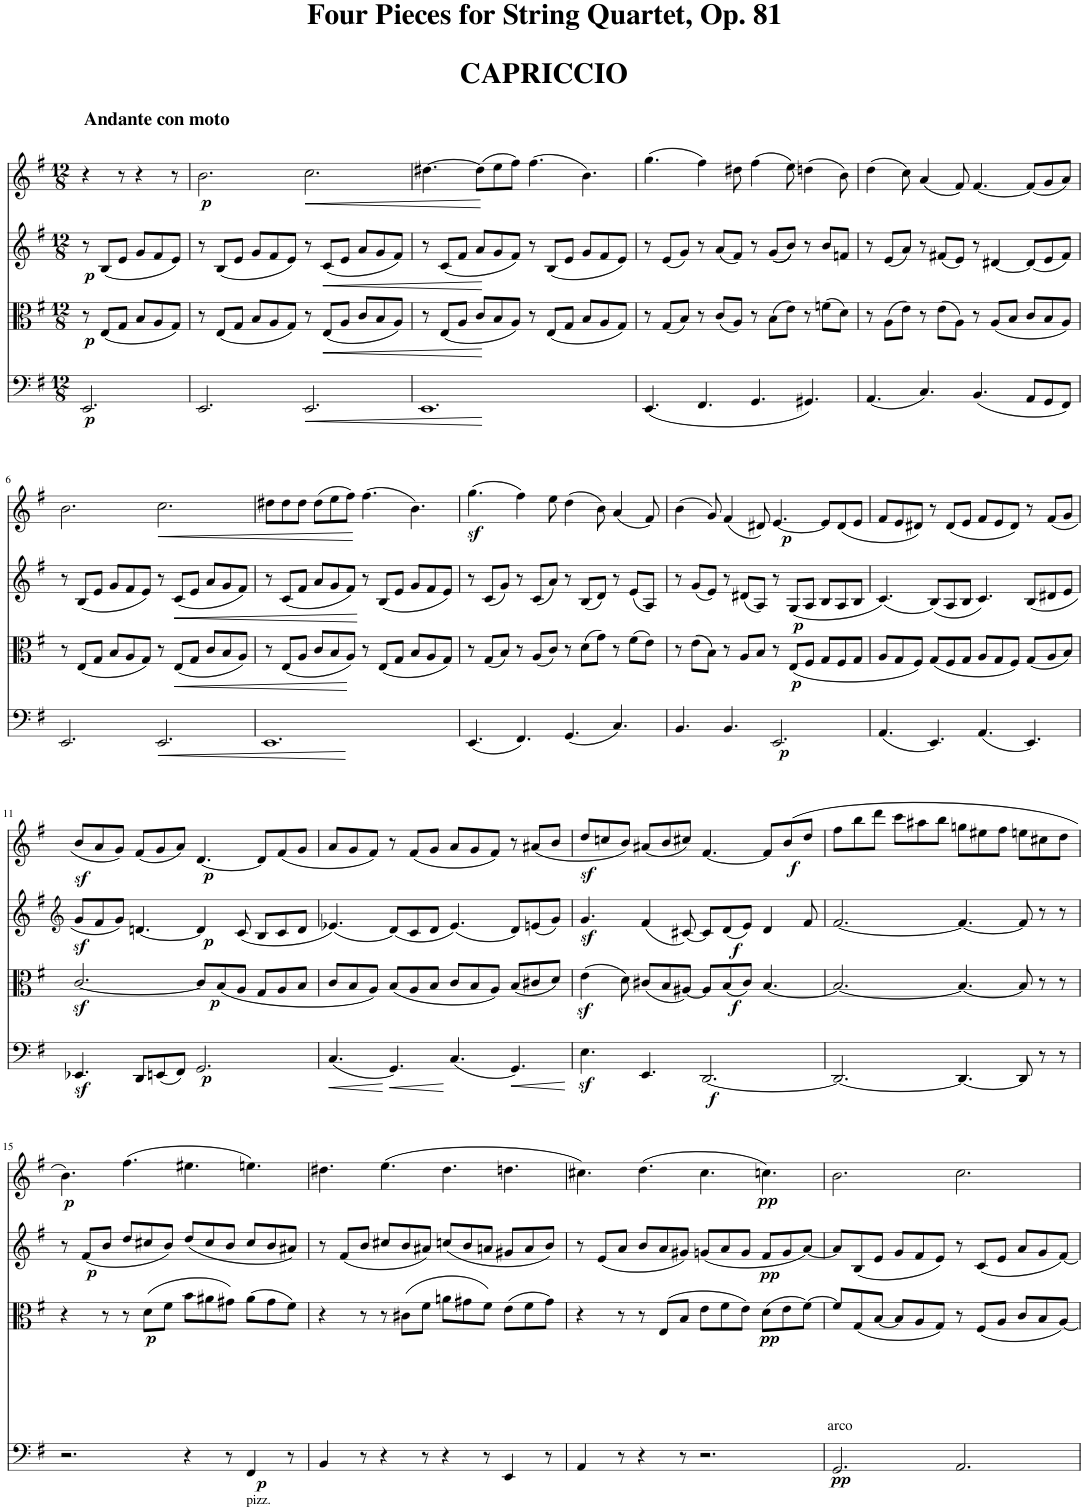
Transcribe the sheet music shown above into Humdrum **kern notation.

**kern	**dynam	**kern	**text	**dynam	**kern	**dynam	**kern	**dynam
*part4	*part4	*part3	*part3	*part3	*part2	*part2	*part1	*part1
*staff4	*staff4	*staff3	*staff3	*staff3	*staff2	*staff2	*staff1	*staff1
*I"Piano	*	*I"Piano	*	*	*I"Piano	*	*I"Piano	*
*I'Pno	*	*I'Pno	*	*	*I'Pno	*	*I'Pno	*
*clefF4	*	*clefC3	*	*	*clefG2	*	*clefG2	*
*k[f#]	*	*k[f#]	*	*	*k[f#]	*	*k[f#]	*
*M12/8	*	*M12/8	*	*	*M12/8	*	*M12/8	*
=1	=1	=1	=1	=1	=1	=1	=1	=1
!	!	!	!	!	!	!	!LO:TX:a:B:t=Andante con moto	!
!	!LO:DY:b	!	!	!LO:DY:b	!	!LO:DY:b	!	!
2.EE/	p	8r	.	p	8r	p	4r	.
.	.	(8E/L	.	.	(8B/L	.	.	.
.	.	8G/J	.	.	8e/J	.	8r	.
.	.	8B/L	.	.	8g/L	.	4r	.
.	.	8A/	.	.	8f#/	.	.	.
.	.	8G/J)	.	.	8e/J)	.	8r	.
=2	=2	=2	=2	=2	=2	=2	=2	=2
!	!	!	!	!	!	!	!	!LO:DY:b
2.EE/	.	8r	.	.	8r	.	2.b\	p
.	.	(8E/L	.	.	(8B/L	.	.	.
.	.	8G/J	.	.	8e/J	.	.	.
.	.	8B/L	.	.	8g/L	.	.	.
.	.	8A/	.	.	8f#/	.	.	.
.	.	8G/J)	.	.	8e/J)	.	.	.
!	!LO:HP:b	!	!	!	!	!	!	!LO:HP:b
2.EE/	<	8r	.	.	8r	.	2.cc\	<
!	!	!	!	!LO:HP:b	!	!LO:HP:b	!	!
.	.	(8E/L	.	<	(8c/L	<	.	.
.	.	8A/J	.	.	8e/J	.	.	.
.	.	8c/L	.	.	8a/L	.	.	.
.	.	8B/	.	.	8g/	.	.	.
.	.	8A/J)	.	.	8f#/J)	.	.	.
.	[	.	.	[	.	[	.	[
=3	=3	=3	=3	=3	=3	=3	=3	=3
1.EE	.	8r	.	.	8r	.	[4.dd#X\	.
.	.	(8E/L	.	.	(8c/L	.	.	.
.	.	8A/J	.	.	8f#/J	.	.	.
.	.	8c/L	.	.	8a/L	.	(8dd#\L]	.
.	.	8B/	.	.	8g/	.	8ee\	.
.	.	8A/J)	.	.	8f#/J)	.	8ff#\J)	.
.	.	8r	.	.	8r	.	(4.ff#\	.
.	.	(8E/L	.	.	(8B/L	.	.	.
.	.	8G/J	.	.	8e/J	.	.	.
.	.	8B/L	.	.	8g/L	.	4.b\)	.
.	.	8A/	.	.	8f#/	.	.	.
.	.	8G/J)	.	.	8e/J)	.	.	.
=4	=4	=4	=4	=4	=4	=4	=4	=4
(4.EE/	.	8r	.	.	8r	.	(4.gg\	.
.	.	(8G/L	.	.	(8e/L	.	.	.
.	.	8B/J)	.	.	8g/J)	.	.	.
4.FF#/	.	8r	.	.	8r	.	4ff#\)	.
.	.	(8c/L	.	.	(8a/L	.	.	.
.	.	8A/J)	.	.	8f#/J)	.	8dd#X\	.
4.GG/	.	8r	.	.	8r	.	(4ff#\	.
.	.	(8B\L	.	.	((8g/L	.	.	.
.	.	8e\J)	.	.	8b/J))	.	8ee\)	.
4.GG#X/)	.	8r	.	.	8r	.	(4ddn\	.
.	.	(8fn\L	.	.	8b/L	.	.	.
.	.	8d\J)	.	.	8fn/J	.	8b\)	.
=5	=5	=5	=5	=5	=5	=5	=5	=5
(4.AA/	.	8r	.	.	8r	.	(4dd\	.
.	.	(8A\L	.	.	(8e/L	.	.	.
.	.	8e\J)	.	.	8a/J)	.	8cc\)	.
4.C/)	.	8r	.	.	8r	.	(4a/	.
.	.	(8e\L	.	.	(8f#X/L	.	.	.
.	.	8A\J)	.	.	8e/J)	.	8f#/)	.
(4.BB/	.	8r	.	.	8r	.	[4.f#/	.
.	.	(8A/L	.	.	[4d#X/	.	.	.
.	.	8B/J	.	.	.	.	.	.
8AA/L	.	8c/L	.	.	(8d#/L]	.	(8f#/L]	.
8GG/	.	8B/	.	.	8e/	.	8g/	.
8FF#/J)	.	8A/J)	.	.	8f#/J)	.	8a/J)	.
!!LO:LB:g=z
=6	=6	=6	=6	=6	=6	=6	=6	=6
2.EE/	.	8r	.	.	8r	.	2.b\	.
.	.	(8E/L	.	.	(8B/L	.	.	.
.	.	8G/J	.	.	8e/J	.	.	.
.	.	8B/L	.	.	8g/L	.	.	.
.	.	8A/	.	.	8f#/	.	.	.
.	.	8G/J)	.	.	8e/J)	.	.	.
!	!LO:HP:b	!	!	!	!	!	!	!LO:HP:b
2.EE/	<	8r	.	.	8r	.	2.cc\	<
!	!	!	!	!LO:HP:b	!	!LO:HP:b	!	!
.	.	(8E/L	.	<	(8c/L	<	.	.
.	.	8G/J	.	.	8e/J	.	.	.
.	.	8c/L	.	.	8a/L	.	.	.
.	.	8B/	.	.	8g/	.	.	.
.	.	8A/J)	.	.	8f#/J)	.	.	.
.	[	.	.	[	.	[	.	[
=7	=7	=7	=7	=7	=7	=7	=7	=7
1.EE	.	8r	.	.	8r	.	8dd#X\L	.
.	.	(8E/L	.	.	(8c/L	.	8dd#\	.
.	.	8A/J	.	.	8f#/J	.	8dd#\J	.
.	.	8c/L	.	.	8a/L	.	(8dd#\L	.
.	.	8B/	.	.	8g/	.	8ee\	.
.	.	8A/J)	.	.	8f#/J)	.	8ff#\J)	.
.	.	8r	.	.	8r	.	(4.ff#\	.
.	.	(8E/L	.	.	(8B/L	.	.	.
.	.	8G/J	.	.	8e/J	.	.	.
.	.	8B/L	.	.	8g/L	.	4.b\)	.
.	.	8A/	.	.	8f#/	.	.	.
.	.	8G/J)	.	.	8e/J)	.	.	.
=8	=8	=8	=8	=8	=8	=8	=8	=8
(4.EE/	.	8r	.	.	8r	.	(4.ggz<\	.
.	.	(8G/L	.	.	(8c/L	.	.	.
.	.	8B/J)	.	.	8g/J)	.	.	.
4.FF#/)	.	8r	.	.	8r	.	4ff#\)	.
.	.	(8A/L	.	.	(8c/L	.	.	.
.	.	8c/J)	.	.	8a/J)	.	8ee\	.
(4.GG/	.	8r	.	.	8r	.	(4dd\	.
.	.	(8d\L	.	.	(8B/L	.	.	.
.	.	8g\J)	.	.	8d/J)	.	8b\)	.
4.C/)	.	8r	.	.	8r	.	(4a/	.
.	.	(8f#\L	.	.	(8e/L	.	.	.
.	.	8e\J)	.	.	8A/J)	.	8f#/)	.
=9	=9	=9	=9	=9	=9	=9	=9	=9
4.BB/	.	8r	.	.	8r	.	(4b\	.
.	.	(8e\L	.	.	(8g/L	.	.	.
.	.	8B\J)	.	.	8e/J)	.	8g/)	.
4.BB/	.	8r	.	.	8r	.	(4f#/	.
.	.	8A/L	.	.	(8d#X/L	.	.	.
.	.	8B/J	.	.	8A/J)	.	8d#X/)	.
!	!LO:DY:b	!	!	!	!	!	!	!LO:DY:b
2.EE/	p	8r	.	.	8r	.	[4.e/	p
!	!	!	!	!LO:DY:b	!	!LO:DY:b	!	!
.	.	(8E/L	.	p	(8G/L	p	.	.
.	.	8F#/J	.	.	8A/J	.	.	.
.	.	8G/L	.	.	8B/L	.	8e/L]	.
.	.	8F#/	.	.	8A/	.	(8d#/	.
.	.	8G/J	.	.	8B/J	.	8e/J	.
=10	=10	=10	=10	=10	=10	=10	=10	=10
(4.AA/	.	8A/L	.	.	(4.c/)	.	8f#/L	.
.	.	8G/	.	.	.	.	8e/	.
.	.	8F#/J)	.	.	.	.	8d#X/J)	.
4.EE/)	.	(8G/L	.	.	(8B/L)	.	8r	.
.	.	8F#/	.	.	8A/	.	(8d#/L	.
.	.	8G/J	.	.	8B/J	.	8e/J	.
(4.AA/	.	8A/L	.	.	4.c/)	.	8f#/L	.
.	.	8G/	.	.	.	.	8e/	.
.	.	8F#/J)	.	.	.	.	8d#/J)	.
4.EE/)	.	(8G/L	.	.	(8B/L	.	8r	.
.	.	8A/	.	.	8d#X/	.	(8f#/L	.
.	.	8B/J)	.	.	8e/J	.	8g/J	.
!!LO:LB:g=z
=11	=11	=11	=11	=11	=11	=11	=11	=11
*	*	*	*	*	*clefG2	*	*	*
4.EE-Xz</	.	[2.cz</	.	.	8gz</L	.	8bz</L	.
.	.	.	.	.	8f#/	.	8a/	.
.	.	.	.	.	8g/J)	.	8g/J)	.
8DD/L	.	.	.	.	[4.dn/	.	(8f#/L	.
(8EEn/	.	.	.	.	.	.	8g/	.
8FF#/J)	.	.	.	.	.	.	8a/J)	.
!	!LO:DY:b	!	!	!	!	!LO:DY:b	!	!LO:DY:b
2.GG/	p	8c/L]	.	.	4d/]	p	[4.d/	p
!	!	!	!	!LO:DY:b	!	!	!	!
.	.	(8B/	.	p	.	.	.	.
.	.	8A/J	.	.	(8c/	.	.	.
.	.	8G/L	.	.	8B/L	.	8d/L]	.
.	.	8A/	.	.	8c/	.	(8f#/	.
.	.	8B/J	.	.	8d/J	.	8g/J	.
=12	=12	=12	=12	=12	=12	=12	=12	=12
!	!LO:HP:b	!	!	!	!	!	!	!
(4.C/	<	8c/L	.	.	(4.e-X/)	.	8a/L	.
.	.	8B/	.	.	.	.	8g/	.
.	.	8A/J)	.	.	.	.	8f#/J)	.
!	!LO:HP:n=1:b	!	!	!	!	!	!	!
4.GG/)	[ <	(8B/L	.	.	(8d/L)	.	8r	.
.	.	8A/	.	.	8c/	.	(8f#/L	.
.	.	8B/J	.	.	8d/J	.	8g/J	.
(4.C/	[	8c/L	.	.	(4.e-/)	.	8a/L	.
.	.	8B/	.	.	.	.	8g/	.
.	.	8A/J)	.	.	.	.	8f#/J)	.
!	!LO:HP:b	!	!	!	!	!	!	!
4.GG/)	<	(8B/L	.	.	8d/L)	.	8r	.
.	.	8c#X/	.	.	(8en/	.	(8a#X/L	.
.	.	8d/J)	.	.	8g/J)	.	8b/J	.
.	[	.	.	.	.	.	.	.
=13	=13	=13	=13	=13	=13	=13	=13	=13
4.Ez<\	.	(4ez<\	.	.	4.gz</	.	8ddz</L	.
.	.	.	.	.	.	.	8ccn/	.
.	.	8d\)	.	.	.	.	8b/J)	.
4.EE/	.	(8c#X/L	.	.	(4f#/	.	(8a#X/L	.
.	.	8B/	.	.	.	.	8b/	.
.	.	[8A#X/J)	.	.	[8c#X/)	.	8cc#X/J)	.
!	!LO:DY:b	!	!	!	!	!	!	!
[2.DD/	f	8A#/L]	.	.	8c#/L]	.	[4.f#/	.
!	!	!	!	!LO:DY:b	!	!LO:DY:b	!	!
.	.	(8B/	.	f	(8d/	f	.	.
.	.	8c#/J)	.	.	8e/J)	.	.	.
.	.	[4.B/	.	.	4d/	.	8f#/L]	.
!	!	!	!	!	!	!	!	!LO:DY:b
.	.	.	.	.	.	.	(8b/	f
.	.	.	.	.	8f#/	.	8dd/J	.
=14	=14	=14	=14	=14	=14	=14	=14	=14
2.DD/_	.	2.B/_	.	.	[2.f#/	.	8ff#\L	.
.	.	.	.	.	.	.	8bb\	.
.	.	.	.	.	.	.	8ddd\J	.
.	.	.	.	.	.	.	8ccc\L	.
.	.	.	.	.	.	.	8aa#X\	.
.	.	.	.	.	.	.	8bb\J	.
4.DD/_	.	4.B/_	.	.	4.f#/_	.	8ggn\L	.
.	.	.	.	.	.	.	8ee#X\	.
.	.	.	.	.	.	.	8ff#\J	.
8DD/]	.	8B/]	.	.	8f#/]	.	8een\L	.
8r	.	8r	.	.	8r	.	8cc#X\	.
8r	.	8r	.	.	8r	.	8dd\J	.
!!LO:LB:g=z
=15	=15	=15	=15	=15	=15	=15	=15	=15
!	!	!	!	!	!	!	!	!LO:DY:b
2.r	.	4r	.	.	8r	.	4.b\)	p
!	!	!	!	!	!	!LO:DY:b	!	!
.	.	.	.	.	(8f#/L	p	.	.
.	.	8r	.	.	8b/J	.	.	.
.	.	8r	.	.	8dd/L	.	(4.ff#\	.
!	!	!	!	!LO:DY:b	!	!	!	!
.	.	(8d\L	.	p	8cc#X/	.	.	.
.	.	8f#\J	.	.	8b/J)	.	.	.
4r	.	8b\L	.	.	(8dd/L	.	4.ee#X\	.
.	.	8a#X\	.	.	8cc#/	.	.	.
8r	.	8g#X\J)	.	.	8b/J	.	.	.
!LO:TX:b:t=pizz.	!	!	!	!	!	!	!	!
!	!LO:DY:b	!	!	!	!	!	!	!
4FF#/	p	(8a#\L	.	.	8cc#/L	.	4.een\)	.
.	.	8g#\	.	.	8b/	.	.	.
8r	.	8f#\J)	.	.	8a#X/J)	.	.	.
=16	=16	=16	=16	=16	=16	=16	=16	=16
4BB/	.	4r	.	.	8r	.	4.dd#X\	.
.	.	.	.	.	(8f#/L	.	.	.
8r	.	8r	.	.	8b/J	.	.	.
4r	.	8r	.	.	8cc#X/L	.	(4.ee\	.
.	.	(8c#X\L	.	.	8b/	.	.	.
8r	.	8f#\J	.	.	8a#X/J)	.	.	.
4r	.	8an\L	.	.	(8ccn/L	.	4.dd#\	.
.	.	8g#X\	.	.	8b/	.	.	.
8r	.	8f#\J)	.	.	8an/J	.	.	.
4EE/	.	(8e\L	.	.	8g#X/L	.	4.ddn\	.
.	.	8f#\	.	.	8a/	.	.	.
8r	.	8g#\J)	.	.	8b/J)	.	.	.
=17	=17	=17	=17	=17	=17	=17	=17	=17
4AA/	.	4r	.	.	8r	.	4.cc#X\)	.
.	.	.	.	.	(8e/L	.	.	.
8r	.	8r	.	.	8a/J	.	.	.
4r	.	8r	.	.	8b/L	.	(4.dd\	.
.	.	(8E/L	.	.	8a/	.	.	.
8r	.	8B/J	.	.	8g#X/J)	.	.	.
2.r	.	8e\L	.	.	(8gn/L	.	4.cc#\	.
.	.	8f#\	.	.	8a/	.	.	.
.	.	8e\J)	.	.	8g/J	.	.	.
!	!	!	!	!LO:DY:b	!	!LO:DY:b	!	!LO:DY:b
.	.	(8d\L	.	pp	8f#/L	pp	4.ccn\)	pp
.	.	8e\	.	.	8g/	.	.	.
.	.	[8f#\J)	.	.	[8a/J)	.	.	.
=18	=18	=18	=18	=18	=18	=18	=18	=18
!	!LO:DY:b	!	!LO:LY:b	!	!	!	!	!
2.GG/	pp	8f#/L]	arco	.	8a/L]	.	2.b\	.
.	.	(8G/	.	.	(8B/	.	.	.
.	.	[8B/J	.	.	8e/J	.	.	.
.	.	8B/L]	.	.	8g/L	.	.	.
.	.	8A/	.	.	8f#/	.	.	.
.	.	8G/J)	.	.	8e/J)	.	.	.
2.AA/	.	8r	.	.	8r	.	2.cc\	.
.	.	(8F#/L	.	.	(8c/L	.	.	.
.	.	8A/J	.	.	8e/J	.	.	.
.	.	8c/L	.	.	8a/L	.	.	.
.	.	8B/	.	.	8g/	.	.	.
.	.	[8A/J)	.	.	[8f#/J)	.	.	.
=	=	=	=	=	=	=	=	=
*-	*-	*-	*-	*-	*-	*-	*-	*-
